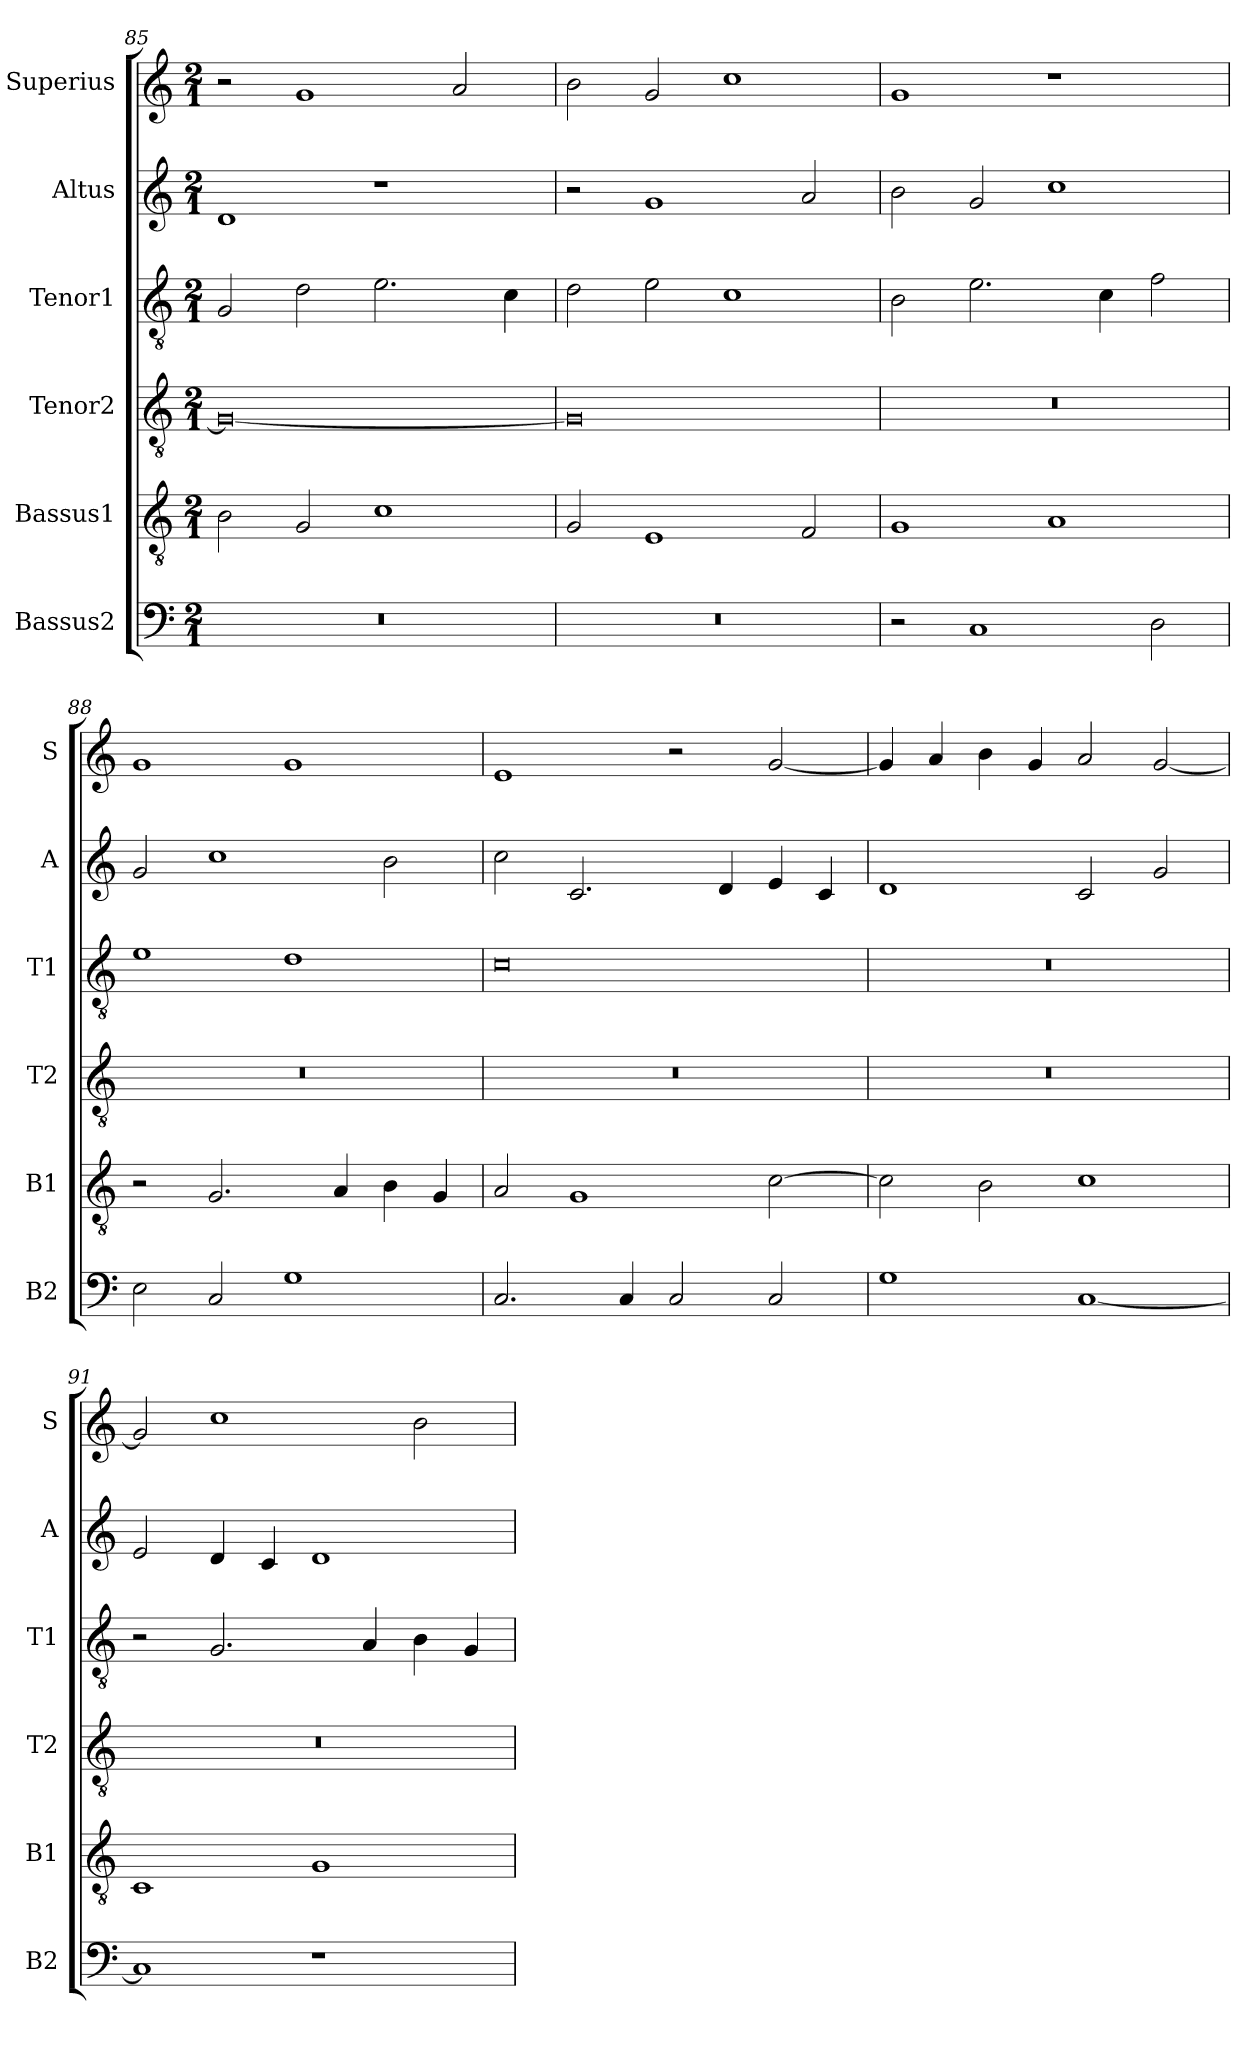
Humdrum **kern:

**kern	**kern	**kern	**kern	**kern	**kern
*part6	*part5	*part4	*part3	*part2	*part1
*staff6	*staff5	*staff4	*staff3	*staff2	*staff1
*I"Bassus2	*I"Bassus1	*I"Tenor2	*I"Tenor1	*I"Altus	*I"Superius
*I'B2	*I'B1	*I'T2	*I'T1	*I'A	*I'S
*clefF4	*clefGv2	*clefGv2	*clefGv2	*clefG2	*clefG2
*k[]	*k[]	*k[]	*k[]	*k[]	*k[]
*M2/1	*M2/1	*M2/1	*M2/1	*M2/1	*M2/1
=85	=85	=85	=85	=85	=85
0r	2B\	0G_	2G/	1d	2r
.	2G/	.	2d\	.	1g
.	1c	.	2.e\	1r	.
.	.	.	.	.	2a/
.	.	.	4c\	.	.
=86	=86	=86	=86	=86	=86
0r	2G/	0G]	2d\	2r	2b\
.	1E	.	2e\	1g	2g/
.	.	.	1c	.	1cc
.	2F/	.	.	2a/	.
=87	=87	=87	=87	=87	=87
2r	1G	0r	2B\	2b\	1g
1C	.	.	2.e\	2g/	.
.	1A	.	.	1cc	1r
.	.	.	4c\	.	.
2D\	.	.	2f\	.	.
=88	=88	=88	=88	=88	=88
2E\	2r	0r	1e	2g/	1g
2C/	2.G/	.	.	1cc	.
1G	.	.	1d	.	1g
.	4A/	.	.	.	.
.	4B\	.	.	2b\	.
.	4G/	.	.	.	.
=89	=89	=89	=89	=89	=89
2.C/	2A/	0r	0c	2cc\	1e
.	1G	.	.	2.c/	.
4C/	.	.	.	.	.
2C/	.	.	.	.	2r
.	.	.	.	4d/	.
2C/	[2c\	.	.	4e/	[2g/
.	.	.	.	4c/	.
=90	=90	=90	=90	=90	=90
1G	2c\]	0r	0r	1d	4g/]
.	.	.	.	.	4a/
.	2B\	.	.	.	4b\
.	.	.	.	.	4g/
[1C	1c	.	.	2c/	2a/
.	.	.	.	2g/	[2g/
=91	=91	=91	=91	=91	=91
1C]	1C	0r	2r	2e/	2g/]
.	.	.	2.G/	4d/	1cc
.	.	.	.	4c/	.
1r	1G	.	.	1d	.
.	.	.	4A/	.	.
.	.	.	4B\	.	2b\
.	.	.	4G/	.	.
=	=	=	=	=	=
*-	*-	*-	*-	*-	*-
